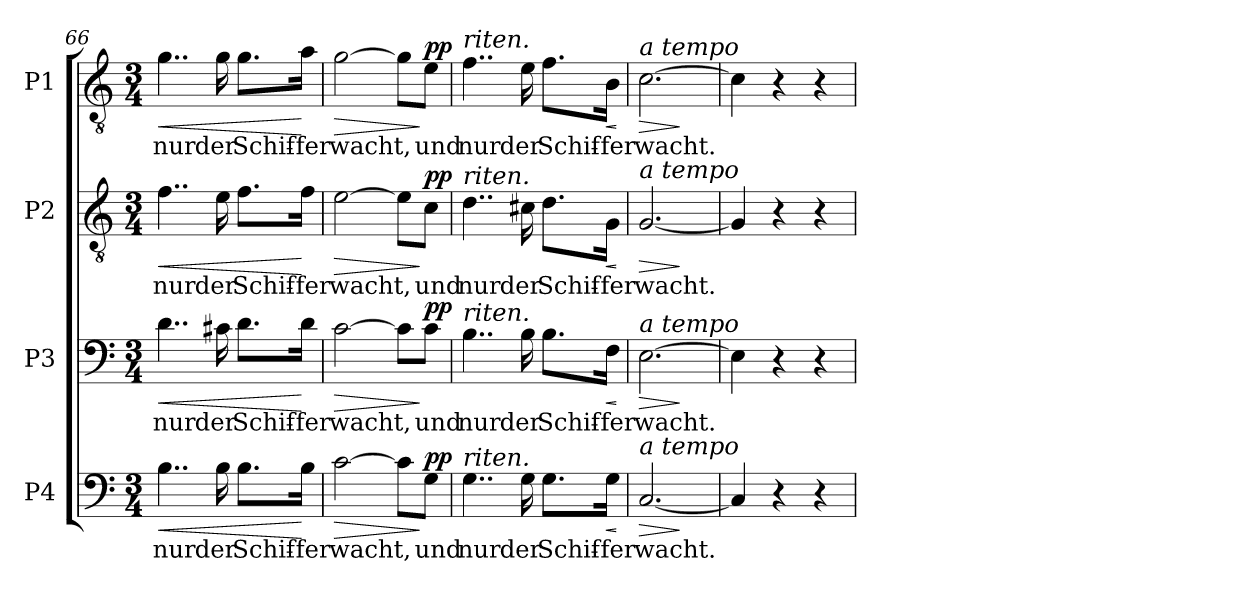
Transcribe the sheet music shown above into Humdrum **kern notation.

**kern	**text	**dynam	**kern	**text	**dynam	**kern	**text	**dynam	**kern	**text	**dynam
*part4	*part4	*part4	*part3	*part3	*part3	*part2	*part2	*part2	*part1	*part1	*part1
*staff4	*staff4	*staff4	*staff3	*staff3	*staff3	*staff2	*staff2	*staff2	*staff1	*staff1	*staff1
*I"P4	*	*	*I"P3	*	*	*I"P2	*	*	*I"P1	*	*
*clefF4	*	*	*clefF4	*	*	*clefGv2	*	*	*clefGv2	*	*
*	*	*	*	*	*	*ITrd7c12	*	*	*ITrd7c12	*	*
*k[]	*	*	*k[]	*	*	*k[]	*	*	*k[]	*	*
*C:	*	*	*C:	*	*	*C:	*	*	*C:	*	*
*M3/4	*	*	*M3/4	*	*	*M3/4	*	*	*M3/4	*	*
=66	=66	=66	=66	=66	=66	=66	=66	=66	=66	=66	=66
!	!LO:LY:b:color=#000000	!LO:HP:b	!	!	!	!	!	!	!	!	!
!	!	!	!	!LO:LY:b:color=#000000	!LO:HP:b	!	!	!	!	!	!
!	!	!	!	!	!	!	!LO:LY:b:color=#000000	!LO:HP:b	!	!	!
!	!	!	!	!	!	!	!	!	!	!LO:LY:b:color=#000000	!LO:HP:b
4..Bi\	nur	<	4..di\	nur	<	4..Fi\	nur	<	4..Gi\	nur	<
!	!LO:LY:b:color=#000000	!	!	!	!	!	!	!	!	!	!
!	!	!	!	!LO:LY:b:color=#000000	!	!	!	!	!	!	!
!	!	!	!	!	!	!	!LO:LY:b:color=#000000	!	!	!	!
!	!	!	!	!	!	!	!	!	!	!LO:LY:b:color=#000000	!
16Bi\	der	.	16c#Xi\	der	.	16Ei\	der	.	16Gi\	der	.
!	!LO:LY:b:color=#000000	!	!	!	!	!	!	!	!	!	!
!	!	!	!	!LO:LY:b:color=#000000	!	!	!	!	!	!	!
!	!	!	!	!	!	!	!LO:LY:b:color=#000000	!	!	!	!
!	!	!	!	!	!	!	!	!	!	!LO:LY:b:color=#000000	!
8.Bi\L	Schif-	.	8.di\L	Schif-	.	8.Fi\L	Schif-	.	8.Gi\L	Schif-	.
!	!LO:LY:b:color=#000000	!	!	!	!	!	!	!	!	!	!
!	!	!	!	!LO:LY:b:color=#000000	!	!	!	!	!	!	!
!	!	!	!	!	!	!	!LO:LY:b:color=#000000	!	!	!	!
!	!	!	!	!	!	!	!	!	!	!LO:LY:b:color=#000000	!
16Bi\Jk	-fer	[	16di\Jk	-fer	[	16Fi\Jk	-fer	[	16Ai\Jk	-fer	[
=67	=67	=67	=67	=67	=67	=67	=67	=67	=67	=67	=67
!	!LO:LY:b:color=#000000	!LO:HP:b	!	!	!	!	!	!	!	!	!
!	!	!	!	!LO:LY:b:color=#000000	!LO:HP:b	!	!	!	!	!	!
!	!	!	!	!	!	!	!LO:LY:b:color=#000000	!LO:HP:b	!	!	!
!	!	!	!	!	!	!	!	!	!	!LO:LY:b:color=#000000	!LO:HP:b
[2ci\	wacht,	>	[2ci\	wacht,	>	[2Ei\	wacht,	>	[2Gi\	wacht,	>
8ci\L]	.	.	8ci\L]	.	.	8Ei\L]	.	.	8Gi\L]	.	.
!	!LO:LY:b:color=#000000	!	!	!	!	!	!	!	!	!	!
!	!	!	!	!LO:LY:b:color=#000000	!	!	!	!	!	!	!
!	!	!	!	!	!	!	!LO:LY:b:color=#000000	!	!	!	!
!	!	!	!	!	!	!	!	!	!	!LO:LY:b:color=#000000	!
8Gi\J	und	] pp	8ci\J	und	] pp	8Ci\J	und	] pp	8Ei\J	und	] pp
=68	=68	=68	=68	=68	=68	=68	=68	=68	=68	=68	=68
!	!LO:LY:b:color=#000000	!	!	!	!	!	!	!	!	!	!
!	!	!	!	!LO:LY:b:color=#000000	!	!	!	!	!	!	!
!	!	!	!	!	!	!	!LO:LY:b:color=#000000	!	!	!	!
!	!	!	!	!	!	!	!	!	!LO:TX:a:i:t=riten.	!	!
!	!	!	!	!	!	!LO:TX:a:i:t=riten.	!	!	!	!	!
!	!	!	!LO:TX:a:i:t=riten.	!	!	!	!	!	!	!	!
!LO:TX:a:i:t=riten.	!	!	!	!	!	!	!	!	!	!	!
!	!	!	!	!	!	!	!	!	!	!LO:LY:b:color=#000000	!
4..Gi\	nur	.	4..Bi\	nur	.	4..Di\	nur	.	4..Fi\	nur	.
!	!LO:LY:b:color=#000000	!	!	!	!	!	!	!	!	!	!
!	!	!	!	!LO:LY:b:color=#000000	!	!	!	!	!	!	!
!	!	!	!	!	!	!	!LO:LY:b:color=#000000	!	!	!	!
!	!	!	!	!	!	!	!	!	!	!LO:LY:b:color=#000000	!
16Gi\	der	.	16Bi\	der	.	16C#Xi\	der	.	16Ei\	der	.
!	!LO:LY:b:color=#000000	!	!	!	!	!	!	!	!	!	!
!	!	!	!	!LO:LY:b:color=#000000	!	!	!	!	!	!	!
!	!	!	!	!	!	!	!LO:LY:b:color=#000000	!	!	!	!
!	!	!	!	!	!	!	!	!	!	!LO:LY:b:color=#000000	!
8.Gi\L	Schif-	.	8.Bi\L	Schif-	.	8.Di\L	Schif-	.	8.Fi\L	Schif-	.
!	!LO:LY:b:color=#000000	!LO:HP:b	!	!	!	!	!	!	!	!	!
!	!	!	!	!LO:LY:b:color=#000000	!LO:HP:b	!	!	!	!	!	!
!	!	!	!	!	!	!	!LO:LY:b:color=#000000	!LO:HP:b	!	!	!
!	!	!	!	!	!	!	!	!	!	!LO:LY:b:color=#000000	!LO:HP:b
16Gi\Jk	-fer	<	16Fi\Jk	-fer	<	16GGi\Jk	-fer	<	16BBi\Jk	-fer	<
.	.	[	.	.	[	.	.	[	.	.	[
=69	=69	=69	=69	=69	=69	=69	=69	=69	=69	=69	=69
!	!LO:LY:b:color=#000000	!LO:HP:b	!	!	!	!	!	!	!	!	!
!	!	!	!	!LO:LY:b:color=#000000	!LO:HP:b	!	!	!	!	!	!
!	!	!	!	!	!	!	!LO:LY:b:color=#000000	!LO:HP:b	!	!	!
!	!	!	!	!	!	!	!	!	!LO:TX:a:i:t=a tempo	!	!
!	!	!	!	!	!	!LO:TX:a:i:t=a tempo	!	!	!	!	!
!	!	!	!LO:TX:a:i:t=a tempo	!	!	!	!	!	!	!	!
!LO:TX:a:i:t=a tempo	!	!	!	!	!	!	!	!	!	!	!
!	!	!	!	!	!	!	!	!	!	!LO:LY:b:color=#000000	!LO:HP:b
[2.Ci/	wacht.	>	[2.Ei\	wacht.	>	[2.GGi/	wacht.	>	[2.Ci\	wacht.	>
.	.	]	.	.	]	.	.	]	.	.	]
=70	=70	=70	=70	=70	=70	=70	=70	=70	=70	=70	=70
4Ci/]	.	.	4Ei\]	.	.	4GGi/]	.	.	4Ci\]	.	.
4r	.	.	4r	.	.	4r	.	.	4r	.	.
4r	.	.	4r	.	.	4r	.	.	4r	.	.
=	=	=	=	=	=	=	=	=	=	=	=
*-	*-	*-	*-	*-	*-	*-	*-	*-	*-	*-	*-
